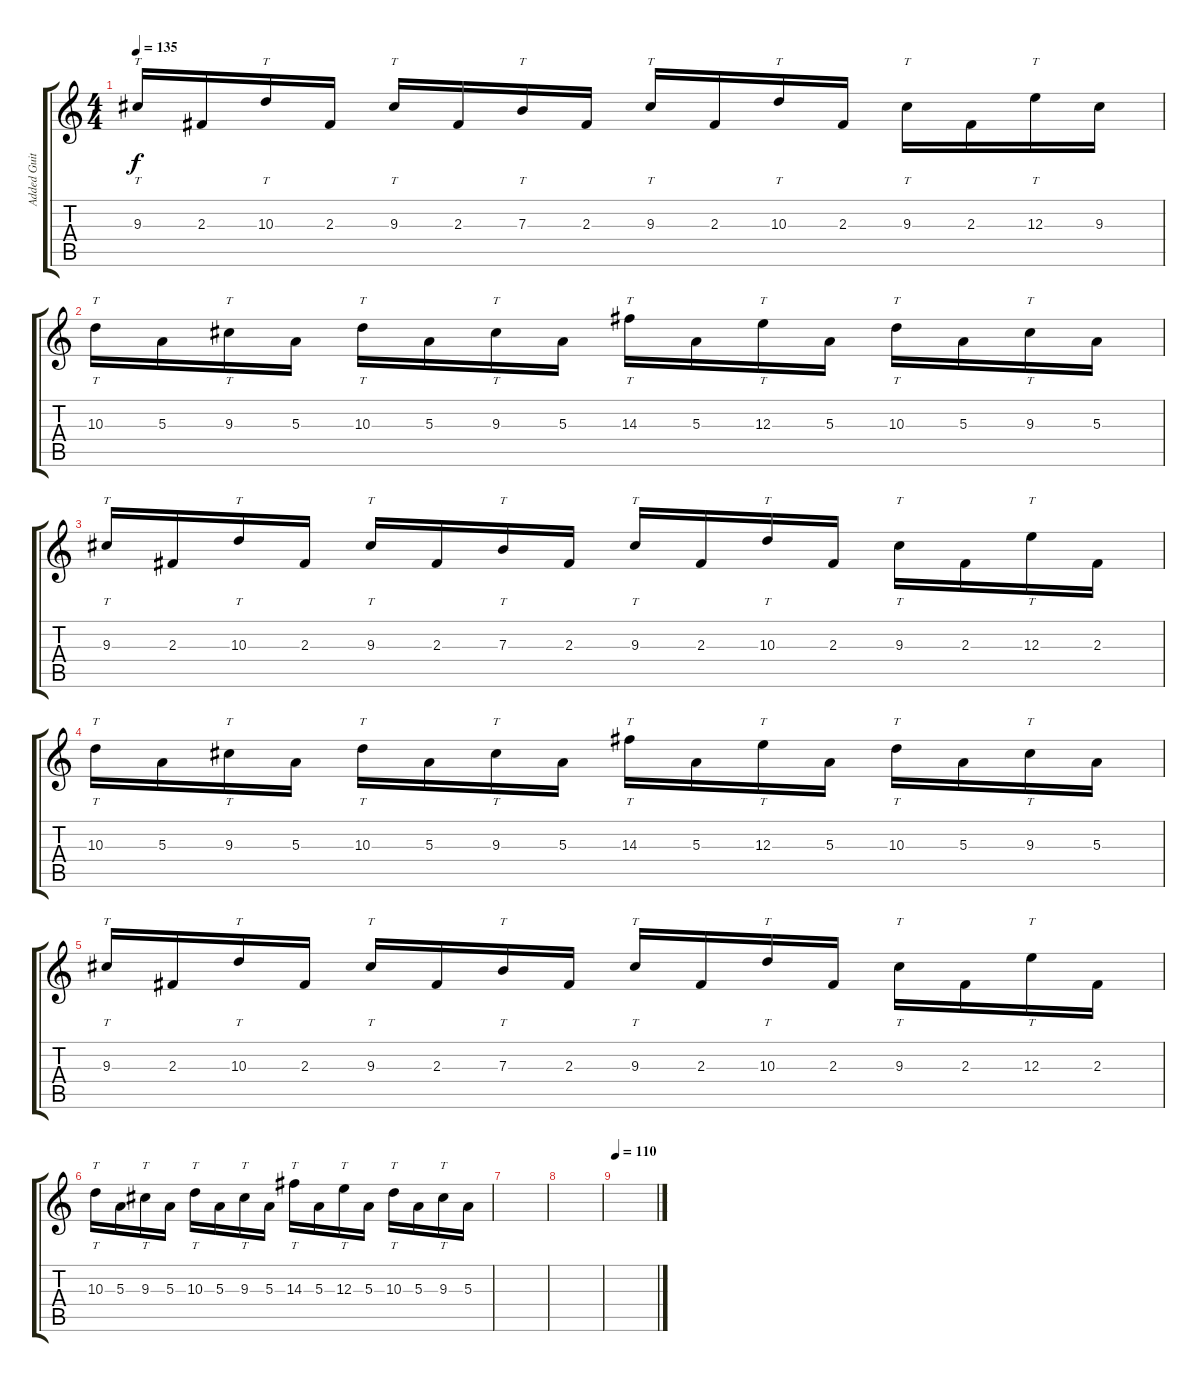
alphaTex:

\track ("Added Guitar 1" "Added Guit") {instrument distortionguitar}
\staff {score tabs}
\tuning (Db4 Ab3 E3 B2 Gb2 B1) {hide}
\ts (4 4)
\tempo 135
\clef g2
\ks c
9.3.16{tt dy f volume 13 balance 10 instrument distortionguitar} 2.3.16 10.3.16{tt} 2.3.16 9.3.16{tt} 2.3.16 7.3.16{tt} 2.3.16 9.3.16{tt} 2.3.16 10.3.16{tt} 2.3.16 9.3.16{tt} 2.3.16 12.3.16{tt} 9.3.16 |
10.3.16{tt} 5.3.16 9.3.16{tt} 5.3.16 10.3.16{tt} 5.3.16 9.3.16{tt} 5.3.16 14.3.16{tt} 5.3.16 12.3.16{tt} 5.3.16 10.3.16{tt} 5.3.16 9.3.16{tt} 5.3.16 |
9.3.16{tt} 2.3.16 10.3.16{tt} 2.3.16 9.3.16{tt} 2.3.16 7.3.16{tt} 2.3.16 9.3.16{tt} 2.3.16 10.3.16{tt} 2.3.16 9.3.16{tt} 2.3.16 12.3.16{tt} 2.3.16 |
10.3.16{tt} 5.3.16 9.3.16{tt} 5.3.16 10.3.16{tt} 5.3.16 9.3.16{tt} 5.3.16 14.3.16{tt} 5.3.16 12.3.16{tt} 5.3.16 10.3.16{tt} 5.3.16 9.3.16{tt} 5.3.16 |
9.3.16{tt} 2.3.16 10.3.16{tt} 2.3.16 9.3.16{tt} 2.3.16 7.3.16{tt} 2.3.16 9.3.16{tt} 2.3.16 10.3.16{tt} 2.3.16 9.3.16{tt} 2.3.16 12.3.16{tt} 2.3.16 |
10.3.16{tt} 5.3.16 9.3.16{tt} 5.3.16 10.3.16{tt} 5.3.16 9.3.16{tt} 5.3.16 14.3.16{tt} 5.3.16 12.3.16{tt} 5.3.16 10.3.16{tt} 5.3.16 9.3.16{tt} 5.3.16 |
|
|
\tempo 110
